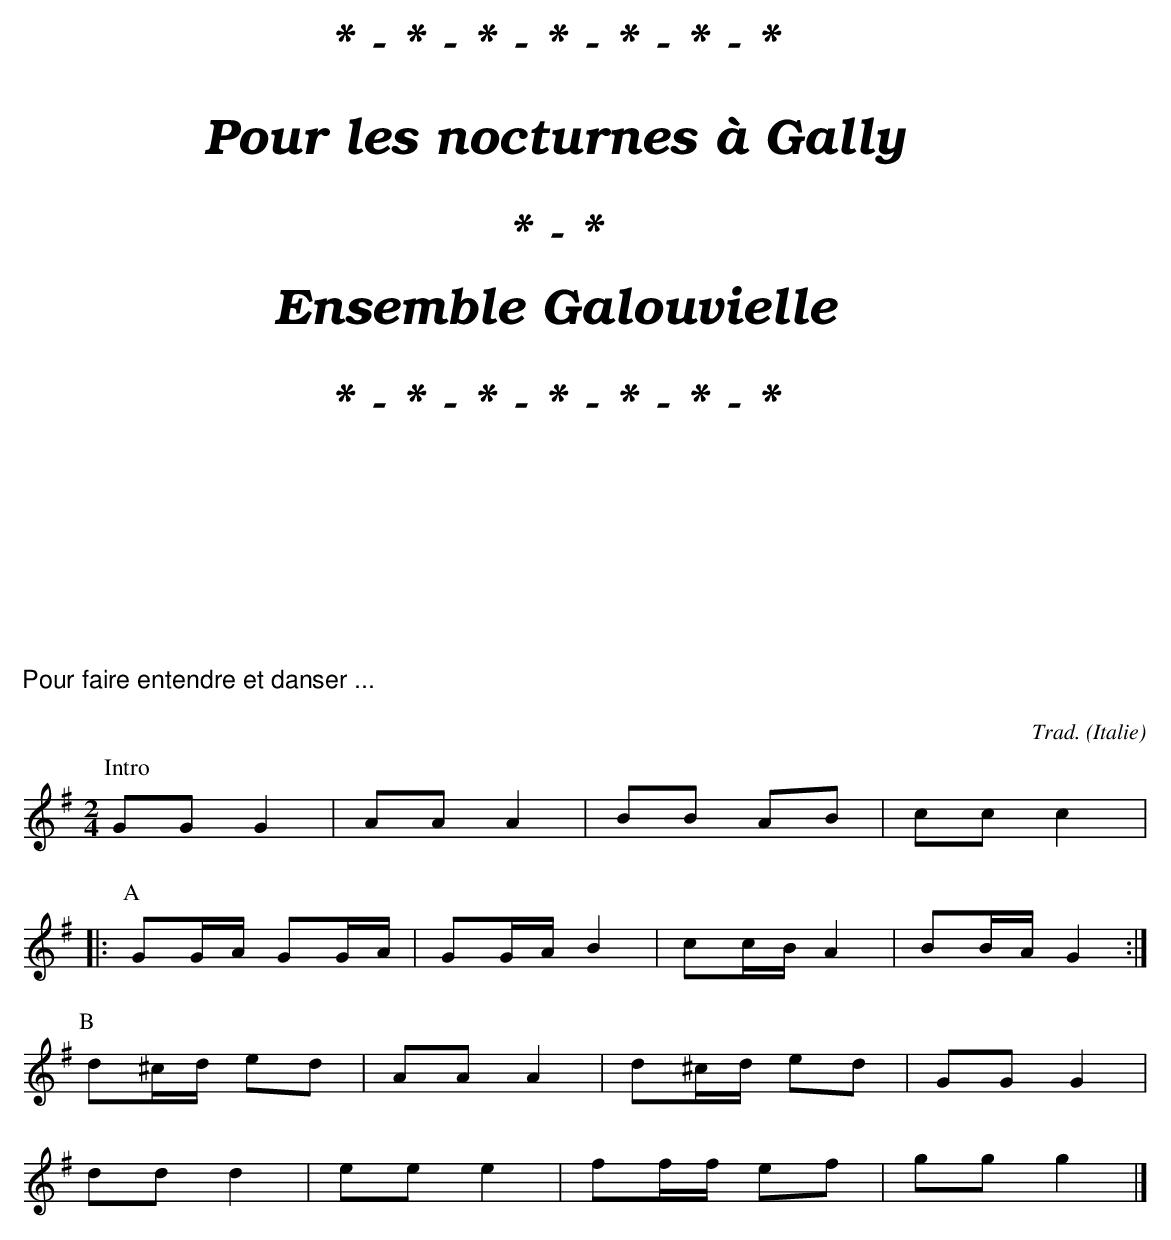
X:1
T:Vinca, La
O:Italie
C:Trad.
M:2/4
L:1/8
K:G
P:Intro
GGG2 | AAA2 | BB AB | ccc2 |:
P:A
GG/A/ GG/A/ | GG/A/ B2 | cc/B/ A2 | BB/A/ G2 :|
P:B
d^c/d/ ed | AA A2 | d^c/d/ ed | GGG2 |
dd d2 | ee e2 | ff/f/ ef | gg g2 |]
